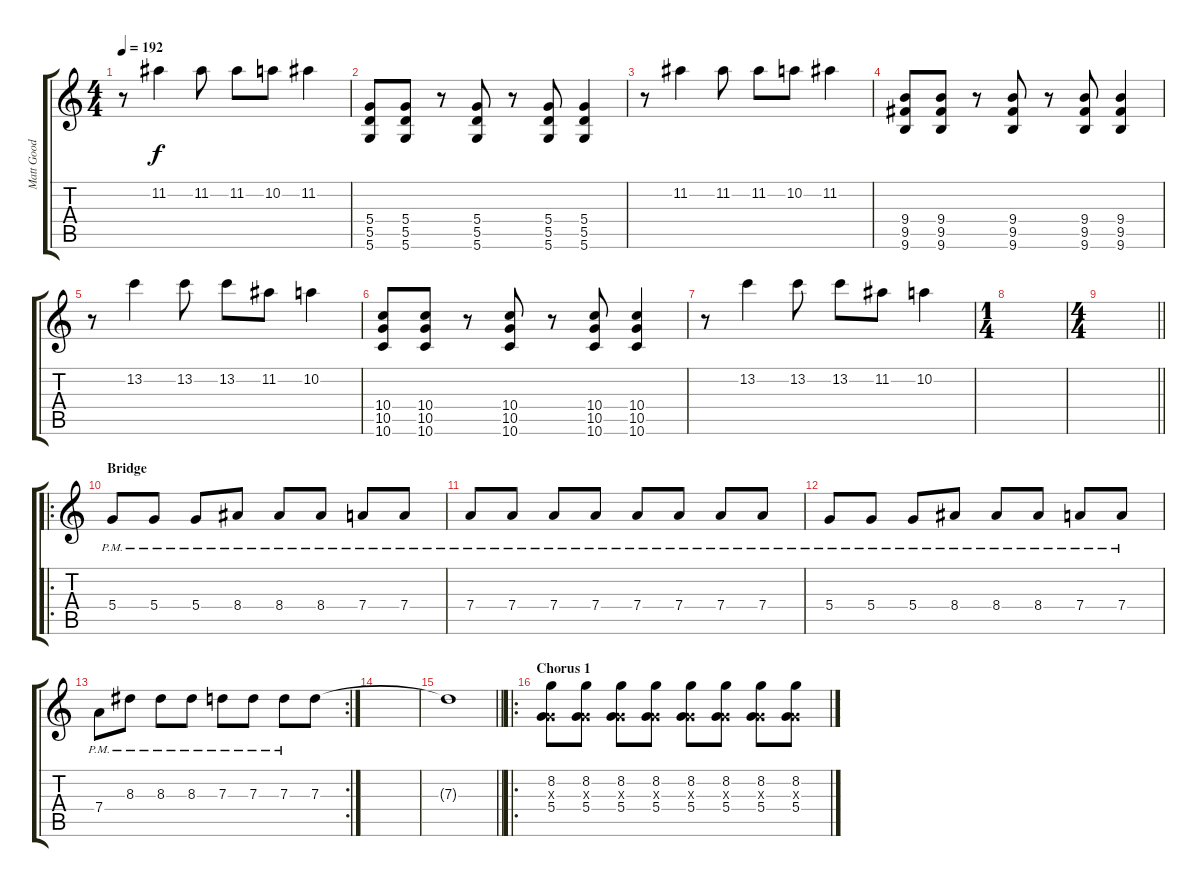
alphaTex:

\track ("Matt Good" "Matt Good") {instrument distortionguitar}
\staff {score tabs}
\tuning (E4 B3 G3 D3 A2 D2) {hide}
\ts (4 4)
\tempo 192
\clef g2
\ks c
r.8{dy f} 11.2.4 11.2.8 11.2.8 10.2.8 11.2.4 |
(5.4 5.5 5.6).8 (5.4 5.5 5.6).8 r.8 (5.4 5.5 5.6).8 r.8 (5.4 5.5 5.6).8 (5.4 5.5 5.6).4 |
r.8 11.2.4 11.2.8 11.2.8 10.2.8 11.2.4 |
(9.4 9.5 9.6).8 (9.4 9.5 9.6).8 r.8 (9.4 9.5 9.6).8 r.8 (9.4 9.5 9.6).8 (9.4 9.5 9.6).4 |
r.8 13.2.4 13.2.8 13.2.8 11.2.8 10.2.4 |
(10.4 10.5 10.6).8 (10.4 10.5 10.6).8 r.8 (10.4 10.5 10.6).8 r.8 (10.4 10.5 10.6).8 (10.4 10.5 10.6).4 |
r.8 13.2.4 13.2.8 13.2.8 11.2.8 10.2.4 |
\ts (1 4)
|
\ts (4 4)
\barLineRight lightlight
|
\ro
\section ("" "Bridge")
5.4{pm}.8 5.4{pm}.8 5.4{pm}.8 8.4{pm}.8 8.4{pm}.8 8.4{pm}.8 7.4{pm}.8 7.4{pm}.8 |
7.4{pm}.8 7.4{pm}.8 7.4{pm}.8 7.4{pm}.8 7.4{pm}.8 7.4{pm}.8 7.4{pm}.8 7.4{pm}.8 |
5.4{pm}.8 5.4{pm}.8 5.4{pm}.8 8.4{pm}.8 8.4{pm}.8 8.4{pm}.8 7.4{pm}.8 7.4{pm}.8 |
\rc 2
7.4{pm}.8 8.3{pm}.8 8.3{pm}.8 8.3{pm}.8 7.3{pm}.8 7.3{pm}.8 7.3{pm}.8 7.3.8 |
|
\barLineRight lightlight
7.3{t}.1 |
\ro
\section ("" "Chorus 1")
(8.2 0.3{x} 5.4).8 (8.2 0.3{x} 5.4).8 (8.2 0.3{x} 5.4).8 (8.2 0.3{x} 5.4).8 (8.2 0.3{x} 5.4).8 (8.2 0.3{x} 5.4).8 (8.2 0.3{x} 5.4).8 (8.2 0.3{x} 5.4).8
